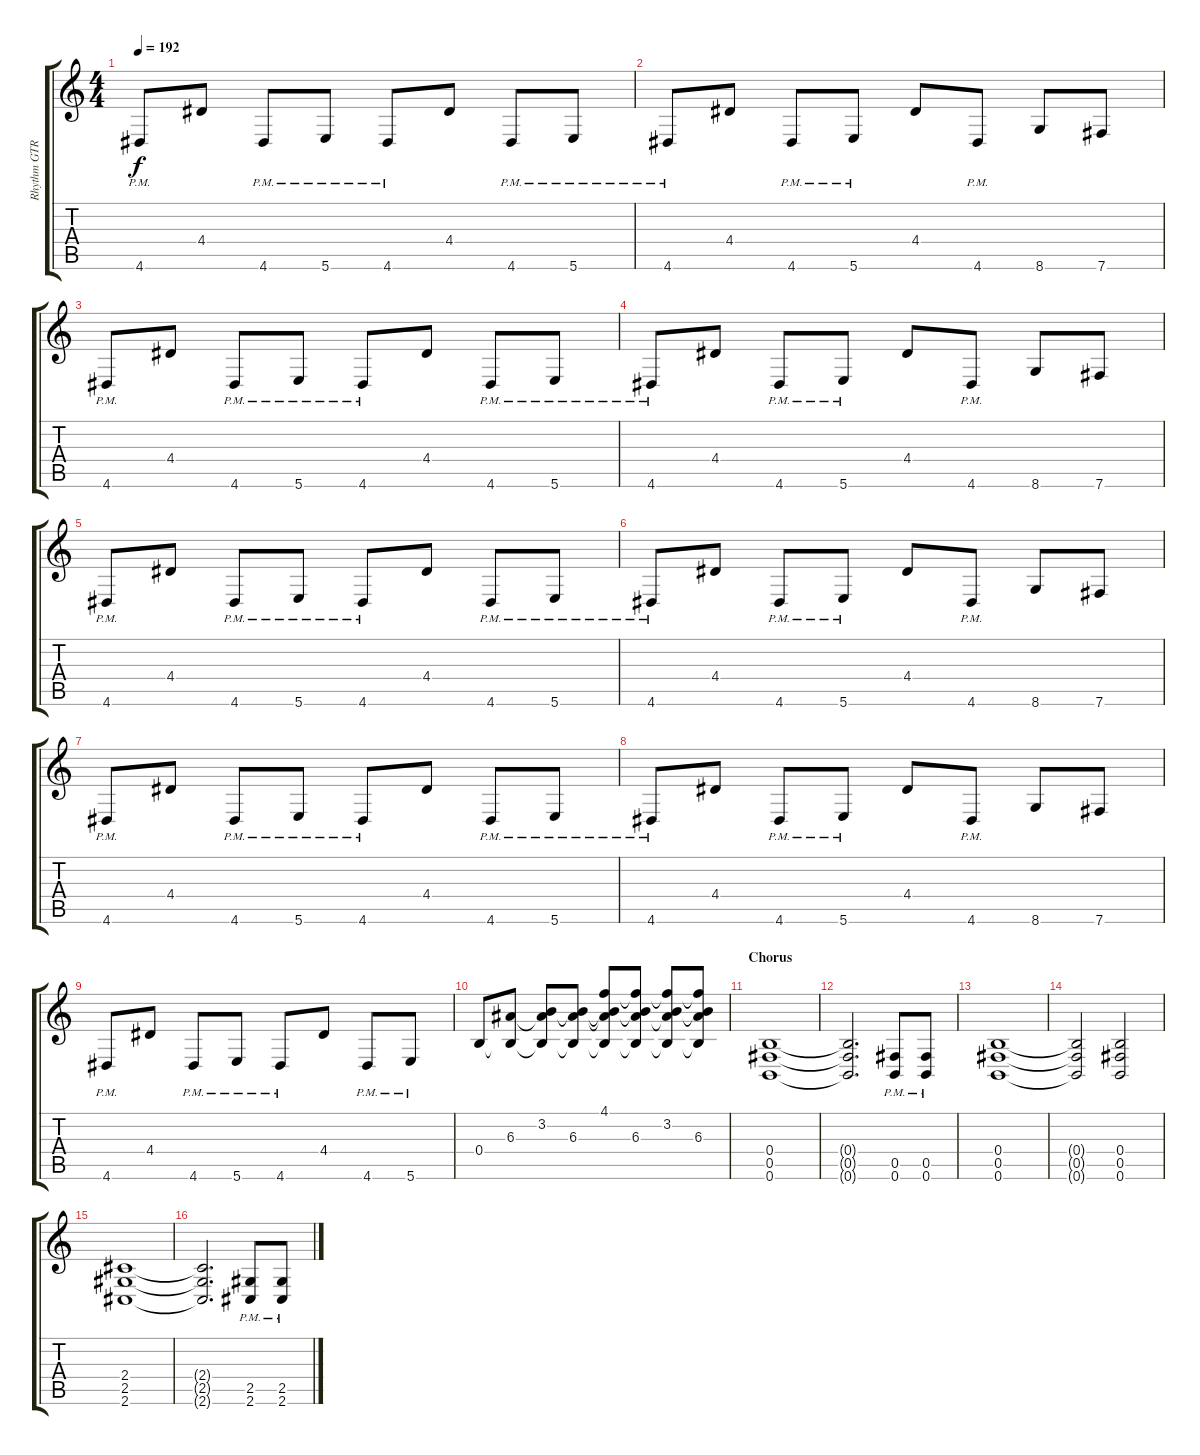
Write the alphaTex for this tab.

\track ("Rhythm GTR 1" "Rhythm GTR") {instrument overdrivenguitar}
\staff {score tabs}
\tuning (Db4 Ab3 E3 B2 Gb2 B1) {hide}
\ts (4 4)
\tempo 192
\clef g2
\ks aminor
4.6{pm}.8{dy f} 4.4.8 4.6{pm}.8 5.6{pm}.8 4.6{pm}.8 4.4.8 4.6{pm}.8 5.6{pm}.8 |
4.6{pm}.8 4.4.8 4.6{pm}.8 5.6{pm}.8 4.4.8 4.6{pm}.8 8.6.8 7.6.8 |
4.6{pm}.8 4.4.8 4.6{pm}.8 5.6{pm}.8 4.6{pm}.8 4.4.8 4.6{pm}.8 5.6{pm}.8 |
4.6{pm}.8 4.4.8 4.6{pm}.8 5.6{pm}.8 4.4.8 4.6{pm}.8 8.6.8 7.6.8 |
4.6{pm}.8 4.4.8 4.6{pm}.8 5.6{pm}.8 4.6{pm}.8 4.4.8 4.6{pm}.8 5.6{pm}.8 |
4.6{pm}.8 4.4.8 4.6{pm}.8 5.6{pm}.8 4.4.8 4.6{pm}.8 8.6.8 7.6.8 |
4.6{pm}.8 4.4.8 4.6{pm}.8 5.6{pm}.8 4.6{pm}.8 4.4.8 4.6{pm}.8 5.6{pm}.8 |
4.6{pm}.8 4.4.8 4.6{pm}.8 5.6{pm}.8 4.4.8 4.6{pm}.8 8.6.8 7.6.8 |
4.6{pm}.8 4.4.8 4.6{pm}.8 5.6{pm}.8 4.6{pm}.8 4.4.8 4.6{pm}.8 5.6{pm}.8 |
0.4.8 (6.3 0.4{t}).8 (3.2 6.3{t} 0.4{t}).8 (3.2{t} 6.3 0.4{t}).8 (4.1 3.2{t} 6.3{t} 0.4{t}).8 (4.1{t} 3.2{t} 6.3 0.4{t}).8 (4.1{t} 3.2 6.3{t} 0.4{t}).8 (4.1{t} 3.2{t} 6.3 0.4{t}).8 |
\section ("" "Chorus")
(0.4 0.5 0.6).1 |
(0.4{t} 0.5{t} 0.6{t}).2{d} (0.5{pm} 0.6{pm}).8 (0.5{pm} 0.6{pm}).8 |
(0.4 0.5 0.6).1 |
(0.4{t} 0.5{t} 0.6{t}).2 (0.4 0.5 0.6).2 |
(2.4 2.5 2.6).1 |
(2.4{t} 2.5{t} 2.6{t}).2{d} (2.5{pm} 2.6{pm}).8 (2.5{pm} 2.6{pm}).8
